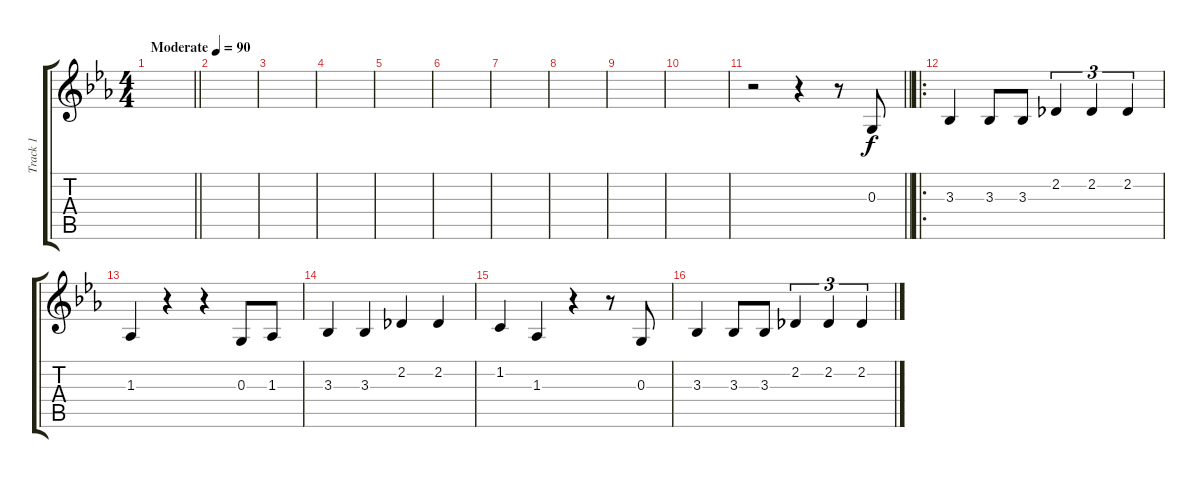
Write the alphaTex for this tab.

\track ("Track 1" "Track 1") {instrument tenorsax}
\staff {score tabs}
\tuning (E4 B3 G3 D3 A2 E2) {hide}
\ts (4 4)
\tempo (90 "Moderate")
\clef g2
\barLineRight lightlight
\ks eb
|
|
|
|
|
|
|
|
|
|
\barLineRight lightlight
r.2 r.4 r.8 0.3.8 |
\ro
3.3.4 3.3.8 3.3.8 2.2.4{tu (3 2)} 2.2.4{tu (3 2)} 2.2.4{tu (3 2)} |
1.3.4 r.4 r.4 0.3.8 1.3.8 |
3.3.4 3.3.4 2.2.4 2.2.4 |
1.2.4 1.3.4 r.4 r.8 0.3.8 |
3.3.4 3.3.8 3.3.8 2.2.4{tu (3 2)} 2.2.4{tu (3 2)} 2.2.4{tu (3 2)}
